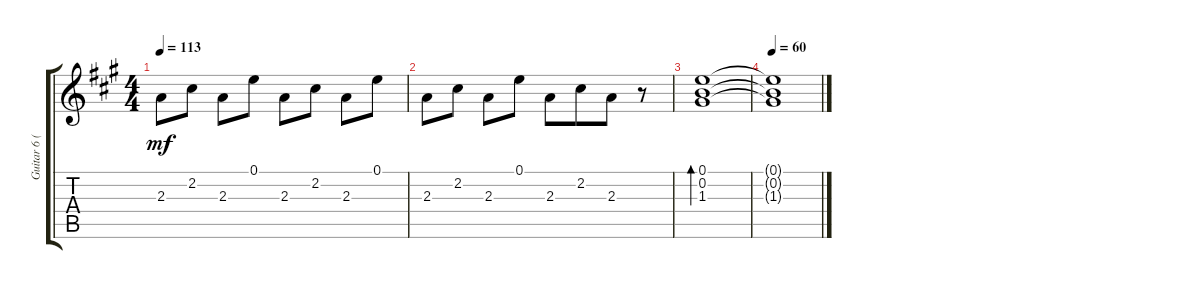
\track ("Guitar 6 (clean)" "Guitar 6 (") {instrument electricguitarclean}
\staff {score tabs}
\tuning (E4 B3 G3 D3 A2 E2) {hide}
\ts (4 4)
\tempo 113
\clef g2
\ks f#minor
2.3.8{dy mf} 2.2.8 2.3.8 0.1.8 2.3.8 2.2.8 2.3.8 0.1.8 |
2.3.8 2.2.8 2.3.8 0.1.8 2.3.8 2.2.8{beam merge} 2.3.8 r.8 |
(0.1 0.2 1.3).1{bd 240} |
\tempo 60
(0.1{t} 0.2{t} 1.3{t}).1
